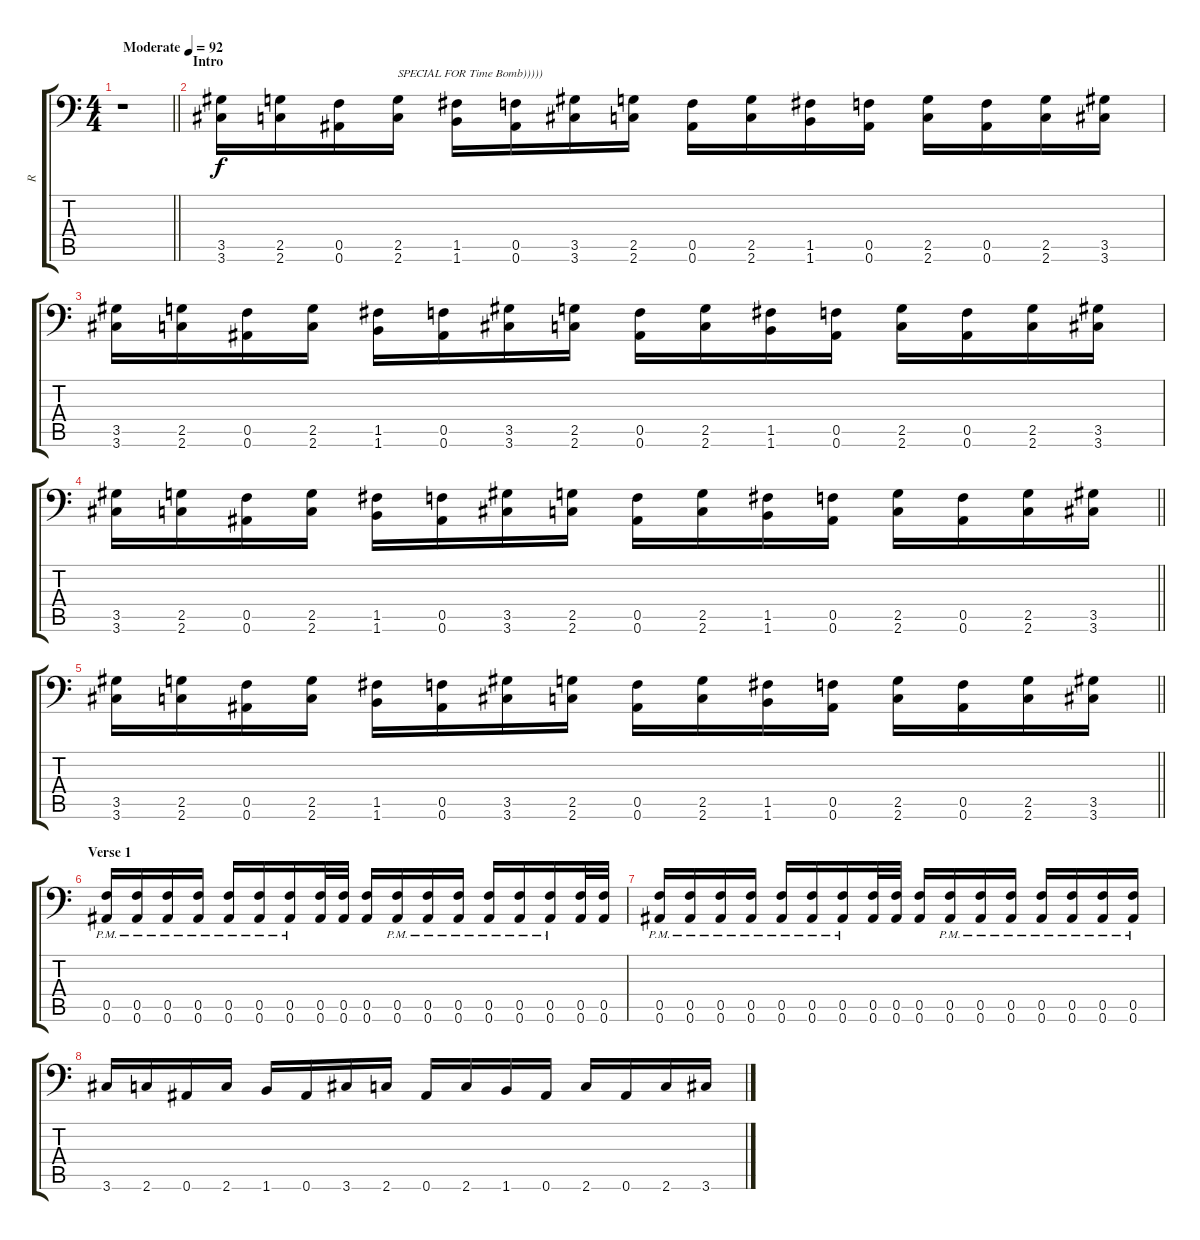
\track ("R" "R") {instrument distortionguitar}
\staff {score tabs}
\tuning (C4 G3 Eb3 Bb2 F2 Bb1) {hide}
\ts (4 4)
\tempo (92 "Moderate")
\clef f4
\barLineRight lightlight
\ks c
r.1{txt "" dy f instrument distortionguitar} |
\section ("" "Intro")
(3.5 3.6).16 (2.5 2.6).16 (0.5 0.6).16 (2.5 2.6).16{txt "SPECIAL FOR Time Bomb)))))"} (1.5 1.6).16 (0.5 0.6).16 (3.5 3.6).16 (2.5 2.6).16 (0.5 0.6).16 (2.5 2.6).16 (1.5 1.6).16 (0.5 0.6).16 (2.5 2.6).16 (0.5 0.6).16 (2.5 2.6).16 (3.5 3.6).16 |
(3.5 3.6).16 (2.5 2.6).16 (0.5 0.6).16 (2.5 2.6).16 (1.5 1.6).16 (0.5 0.6).16 (3.5 3.6).16 (2.5 2.6).16 (0.5 0.6).16 (2.5 2.6).16 (1.5 1.6).16 (0.5 0.6).16 (2.5 2.6).16 (0.5 0.6).16 (2.5 2.6).16 (3.5 3.6).16 |
\barLineRight lightlight
(3.5 3.6).16 (2.5 2.6).16 (0.5 0.6).16 (2.5 2.6).16 (1.5 1.6).16 (0.5 0.6).16 (3.5 3.6).16 (2.5 2.6).16 (0.5 0.6).16 (2.5 2.6).16 (1.5 1.6).16 (0.5 0.6).16 (2.5 2.6).16 (0.5 0.6).16 (2.5 2.6).16 (3.5 3.6).16 |
\section ("" "")
\barLineRight lightlight
(3.5 3.6).16 (2.5 2.6).16 (0.5 0.6).16 (2.5 2.6).16 (1.5 1.6).16 (0.5 0.6).16 (3.5 3.6).16 (2.5 2.6).16 (0.5 0.6).16 (2.5 2.6).16 (1.5 1.6).16 (0.5 0.6).16 (2.5 2.6).16 (0.5 0.6).16 (2.5 2.6).16 (3.5 3.6).16 |
\section ("" "Verse 1")
(0.5{pm} 0.6{pm}).16 (0.5{pm} 0.6{pm}).16 (0.5{pm} 0.6{pm}).16 (0.5{pm} 0.6{pm}).16 (0.5{pm} 0.6{pm}).16 (0.5{pm} 0.6{pm}).16 (0.5{pm} 0.6{pm}).16 (0.5 0.6).32 (0.5 0.6).32 (0.5 0.6).16 (0.5{pm} 0.6{pm}).16 (0.5{pm} 0.6{pm}).16 (0.5{pm} 0.6{pm}).16 (0.5{pm} 0.6{pm}).16 (0.5{pm} 0.6{pm}).16 (0.5{pm} 0.6{pm}).16 (0.5 0.6).32 (0.5 0.6).32 |
(0.5{pm} 0.6{pm}).16 (0.5{pm} 0.6{pm}).16 (0.5{pm} 0.6{pm}).16 (0.5{pm} 0.6{pm}).16 (0.5{pm} 0.6{pm}).16 (0.5{pm} 0.6{pm}).16 (0.5{pm} 0.6{pm}).16 (0.5 0.6).32 (0.5 0.6).32 (0.5 0.6).16 (0.5{pm} 0.6{pm}).16 (0.5{pm} 0.6{pm}).16 (0.5{pm} 0.6{pm}).16 (0.5{pm} 0.6{pm}).16 (0.5{pm} 0.6{pm}).16 (0.5{pm} 0.6{pm}).16 (0.5 0.6{pm}).16 |
3.6.16 2.6.16 0.6.16 2.6.16 1.6.16 0.6.16 3.6.16 2.6.16 0.6.16 2.6.16 1.6.16 0.6.16 2.6.16 0.6.16 2.6.16 3.6.16
